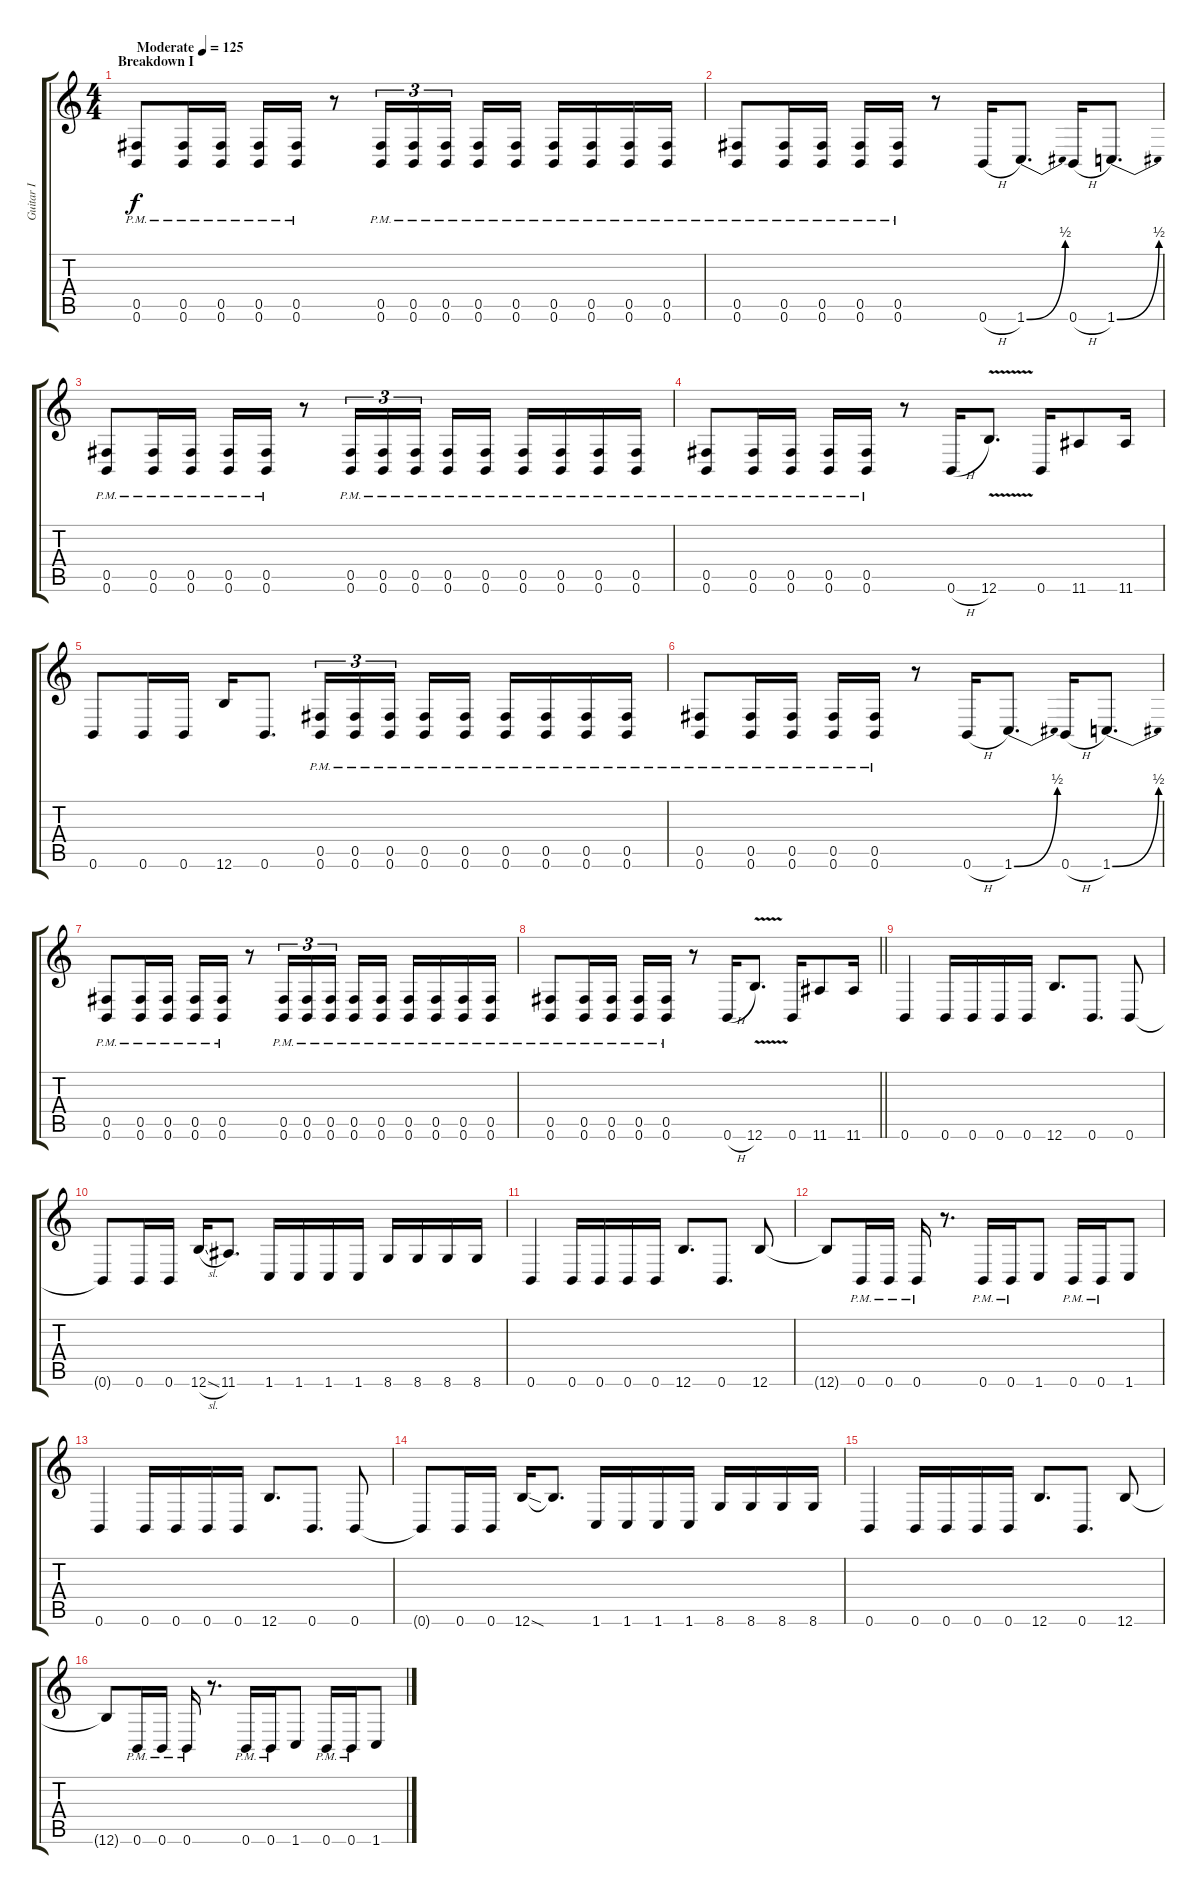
\track ("Guitar I" "Guitar I") {instrument distortionguitar}
\staff {score tabs}
\tuning (Db4 Ab3 E3 B2 Gb2 B1) {hide}
\ts (4 4)
\section ("" "Breakdown I")
\tempo (125 "Moderate")
\clef g2
\ks c
(0.5{pm} 0.6{pm}).8{dy f instrument distortionguitar} (0.5{pm} 0.6{pm}).16 (0.5{pm} 0.6{pm}).16 (0.5{pm} 0.6{pm}).16 (0.5{pm} 0.6{pm}).16 r.8 (0.5{pm} 0.6{pm}).16{tu (3 2)} (0.5{pm} 0.6{pm}).16{tu (3 2)} (0.5{pm} 0.6).16{tu (3 2) beam splitsecondary} (0.5{pm} 0.6{pm}).16 (0.5{pm} 0.6{pm}).16 (0.5{pm} 0.6{pm}).16 (0.5{pm} 0.6{pm}).16 (0.5{pm} 0.6{pm}).16 (0.5{pm} 0.6{pm}).16 |
(0.5{pm} 0.6{pm}).8 (0.5{pm} 0.6{pm}).16 (0.5{pm} 0.6{pm}).16 (0.5{pm} 0.6{pm}).16 (0.5{pm} 0.6{pm}).16 r.8 0.6{h}.16 1.6{be (bend 0 0 60 2)}.8{d} 0.6{h}.16 1.6{be (bend 0 0 60 2)}.8{d} |
(0.5{pm} 0.6{pm}).8 (0.5{pm} 0.6{pm}).16 (0.5{pm} 0.6{pm}).16 (0.5{pm} 0.6{pm}).16 (0.5{pm} 0.6{pm}).16 r.8 (0.5{pm} 0.6{pm}).16{tu (3 2)} (0.5{pm} 0.6{pm}).16{tu (3 2)} (0.5{pm} 0.6).16{tu (3 2) beam splitsecondary} (0.5{pm} 0.6{pm}).16 (0.5{pm} 0.6{pm}).16 (0.5{pm} 0.6{pm}).16 (0.5{pm} 0.6{pm}).16 (0.5{pm} 0.6{pm}).16 (0.5{pm} 0.6{pm}).16 |
(0.5{pm} 0.6{pm}).8 (0.5{pm} 0.6{pm}).16 (0.5{pm} 0.6{pm}).16 (0.5{pm} 0.6{pm}).16 (0.5{pm} 0.6{pm}).16 r.8 0.6{h}.16 12.6{v}.8{d} 0.6.16 11.6.8 11.6.16 |
0.6.8 0.6.16 0.6.16 12.6.16 0.6.8{d} (0.5{pm} 0.6{pm}).16{tu (3 2)} (0.5{pm} 0.6{pm}).16{tu (3 2)} (0.5{pm} 0.6).16{tu (3 2) beam splitsecondary} (0.5{pm} 0.6{pm}).16 (0.5{pm} 0.6{pm}).16 (0.5{pm} 0.6{pm}).16 (0.5{pm} 0.6{pm}).16 (0.5{pm} 0.6{pm}).16 (0.5{pm} 0.6{pm}).16 |
(0.5{pm} 0.6{pm}).8 (0.5{pm} 0.6{pm}).16 (0.5{pm} 0.6{pm}).16 (0.5{pm} 0.6{pm}).16 (0.5{pm} 0.6{pm}).16 r.8 0.6{h}.16 1.6{be (bend 0 0 60 2)}.8{d} 0.6{h}.16 1.6{be (bend 0 0 60 2)}.8{d} |
(0.5{pm} 0.6{pm}).8 (0.5{pm} 0.6{pm}).16 (0.5{pm} 0.6{pm}).16 (0.5{pm} 0.6{pm}).16 (0.5{pm} 0.6{pm}).16 r.8 (0.5{pm} 0.6{pm}).16{tu (3 2)} (0.5{pm} 0.6{pm}).16{tu (3 2)} (0.5{pm} 0.6).16{tu (3 2) beam splitsecondary} (0.5{pm} 0.6{pm}).16 (0.5{pm} 0.6{pm}).16 (0.5{pm} 0.6{pm}).16 (0.5{pm} 0.6{pm}).16 (0.5{pm} 0.6{pm}).16 (0.5{pm} 0.6{pm}).16 |
\barLineRight lightlight
(0.5{pm} 0.6{pm}).8 (0.5{pm} 0.6{pm}).16 (0.5{pm} 0.6{pm}).16 (0.5{pm} 0.6{pm}).16 (0.5{pm} 0.6{pm}).16 r.8 0.6{h}.16 12.6{v}.8{d} 0.6.16 11.6.8 11.6.16 |
\section ("" "")
0.6.4 0.6.16 0.6.16 0.6.16 0.6.16 12.6.8{d} 0.6.8{d} 0.6.8 |
0.6{t}.8 0.6.16 0.6.16 12.6{sl}.16 11.6.8{d} 1.6.16 1.6.16 1.6.16 1.6.16 8.6.16 8.6.16 8.6.16 8.6.16 |
0.6.4 0.6.16 0.6.16 0.6.16 0.6.16 12.6.8{d} 0.6.8{d} 12.6.8 |
12.6{t}.8 0.6{pm}.16 0.6{pm}.16 0.6{pm}.16 r.8{d} 0.6{pm}.16 0.6{pm}.16 1.6.8 0.6{pm}.16 0.6{pm}.16 1.6.8 |
0.6.4 0.6.16 0.6.16 0.6.16 0.6.16 12.6.8{d} 0.6.8{d} 0.6.8 |
0.6{t}.8 0.6.16 0.6.16 12.6{sod}.16 12.6{t}.8{d} 1.6.16 1.6.16 1.6.16 1.6.16 8.6.16 8.6.16 8.6.16 8.6.16 |
0.6.4 0.6.16 0.6.16 0.6.16 0.6.16 12.6.8{d} 0.6.8{d} 12.6.8 |
12.6{t}.8 0.6{pm}.16 0.6{pm}.16 0.6{pm}.16 r.8{d} 0.6{pm}.16 0.6{pm}.16 1.6.8 0.6{pm}.16 0.6{pm}.16 1.6.8
